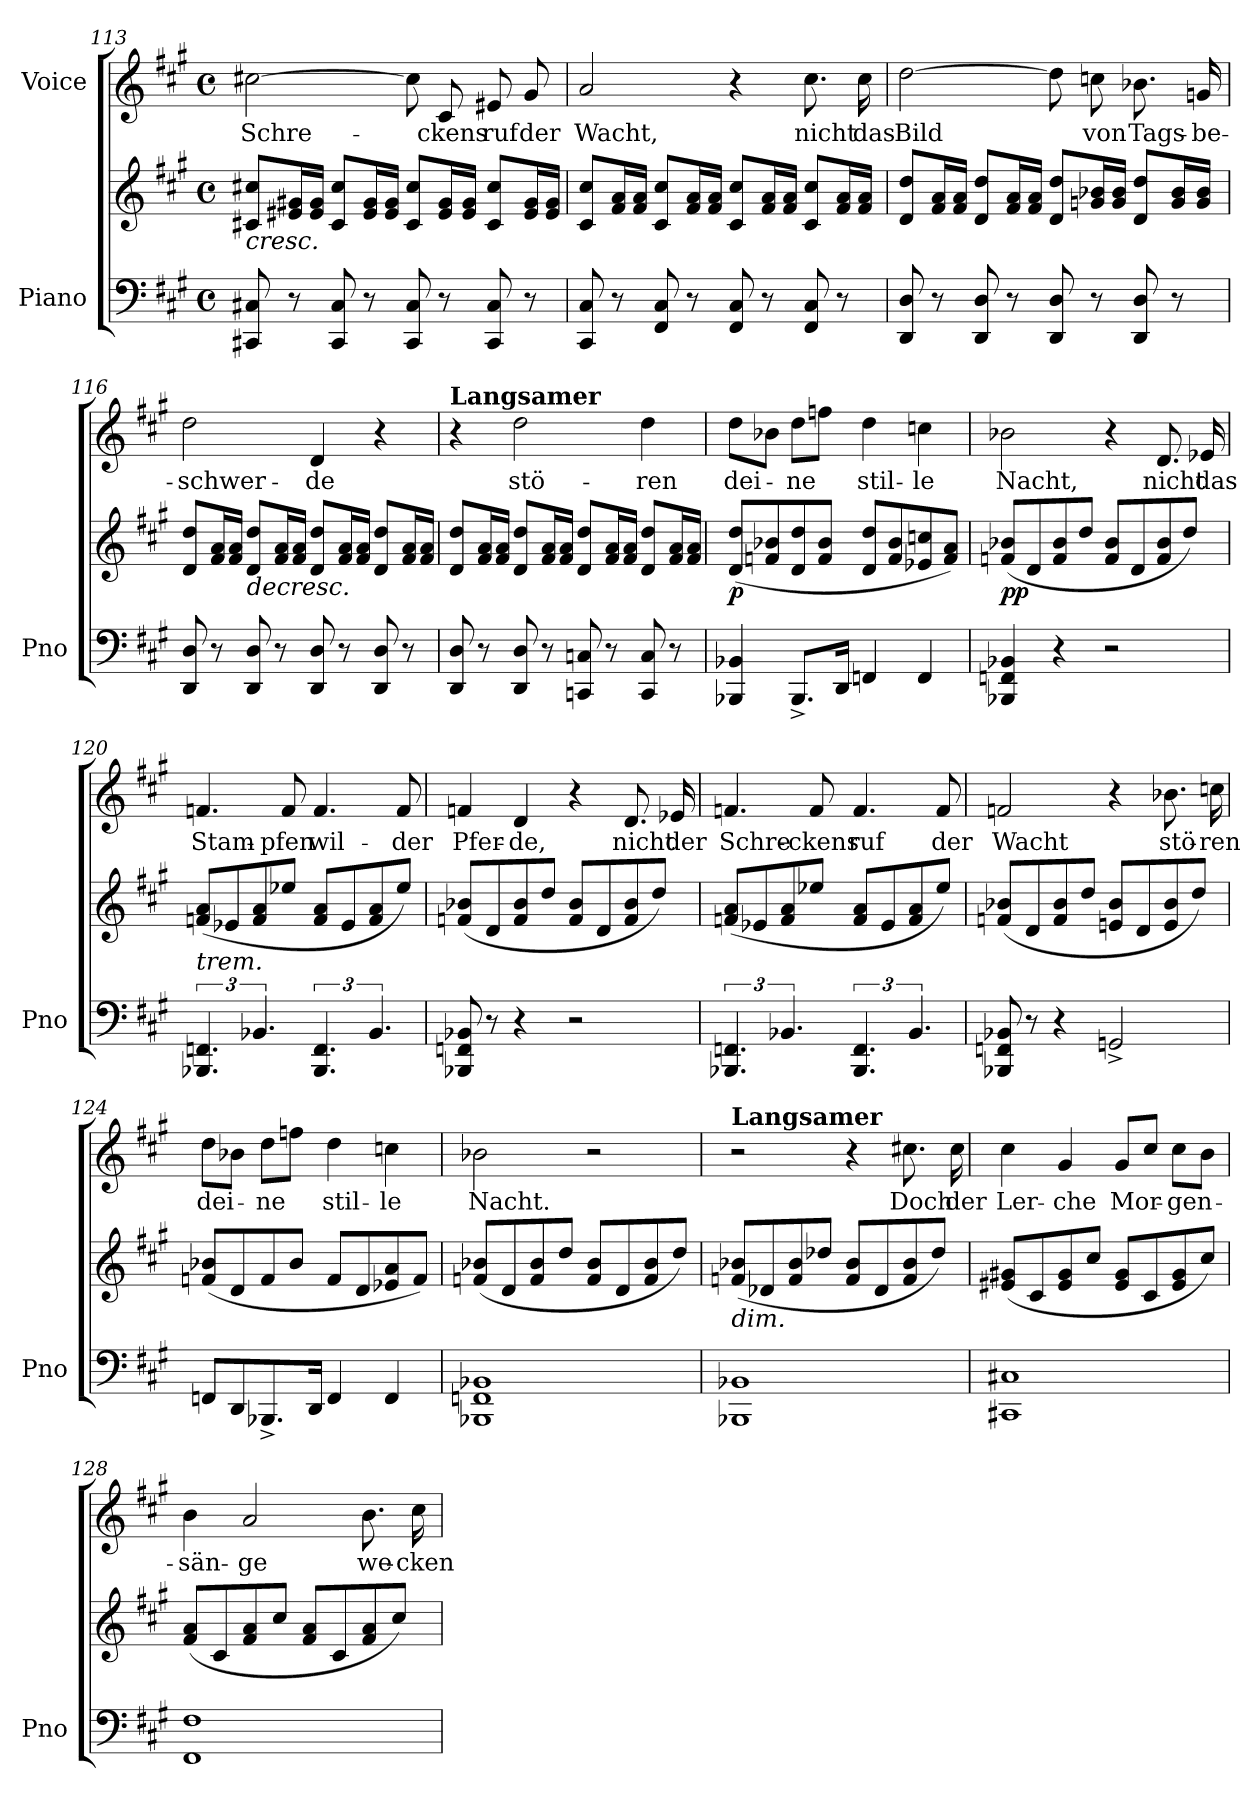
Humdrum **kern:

**kern	**kern	**dynam	**kern	**text
*part2	*part2	*part2	*part1	*part1
*staff3	*staff2	*staff2/3	*staff1	*staff1
*I"Piano	*	*	*I"Voice	*
*I'Pno	*	*	*	*
*clefF4	*clefG2	*	*clefG2	*
*k[f#c#g#]	*k[f#c#g#]	*	*k[f#c#g#]	*
*M4/4	*M4/4	*	*M4/4	*
*met(c)	*met(c)	*	*met(c)	*
=113	=113	=113	=113	=113
!	!LO:TX:b:i:t=cresc.	!	!	!
8CC#X/ 8C#X/	8c#X/ 8cc#X/L	.	[2cc#X\	Schre-
8r	16e#X/ 16g#X/L	.	.	.
.	16e#/ 16g#/JJ	.	.	.
8CC#/ 8C#/	8c#/ 8cc#/L	.	.	.
8r	16e#/ 16g#/L	.	.	.
.	16e#/ 16g#/JJ	.	.	.
8CC#/ 8C#/	8c#/ 8cc#/L	.	8cc#\]	.
8r	16e#/ 16g#/L	.	8c#/	-ckens
.	16e#/ 16g#/JJ	.	.	.
8CC#/ 8C#/	8c#/ 8cc#/L	.	8e#X/	ruf
8r	16e#/ 16g#/L	.	8g#/	der
.	16e#/ 16g#/JJ	.	.	.
=114	=114	=114	=114	=114
8CC#/ 8C#/	8c#/ 8cc#/L	.	2a/	Wacht,
8r	16f#/ 16a/L	.	.	.
.	16f#/ 16a/JJ	.	.	.
8FF#/ 8C#/	8c#/ 8cc#/L	.	.	.
8r	16f#/ 16a/L	.	.	.
.	16f#/ 16a/JJ	.	.	.
8FF#/ 8C#/	8c#/ 8cc#/L	.	4r	.
8r	16f#/ 16a/L	.	.	.
.	16f#/ 16a/JJ	.	.	.
8FF#/ 8C#/	8c#/ 8cc#/L	.	8.cc#\	nicht
8r	16f#/ 16a/L	.	.	.
.	16f#/ 16a/JJ	.	16cc#\	das
=115	=115	=115	=115	=115
8DD/ 8D/	8d/ 8dd/L	.	[2dd\	Bild
8r	16f#/ 16a/L	.	.	.
.	16f#/ 16a/JJ	.	.	.
8DD/ 8D/	8d/ 8dd/L	.	.	.
8r	16f#/ 16a/L	.	.	.
.	16f#/ 16a/JJ	.	.	.
8DD/ 8D/	8d/ 8dd/L	.	8dd\]	.
8r	16gn/ 16b-X/L	.	8ccn\	von
.	16g/ 16b-/JJ	.	.	.
8DD/ 8D/	8d/ 8dd/L	.	8.b-X\	Tags-
8r	16g/ 16b-/L	.	.	.
.	16g/ 16b-/JJ	.	16gn/	-be-
=116	=116	=116	=116	=116
8DD/ 8D/	8d/ 8dd/L	.	2dd\	-schwer-
8r	16f#/ 16a/L	.	.	.
.	16f#/ 16a/JJ	.	.	.
!	!LO:TX:b:i:t=decresc.	!	!	!
8DD/ 8D/	8d/ 8dd/L	.	.	.
8r	16f#/ 16a/L	.	.	.
.	16f#/ 16a/JJ	.	.	.
8DD/ 8D/	8d/ 8dd/L	.	4d/	-de
8r	16f#/ 16a/L	.	.	.
.	16f#/ 16a/JJ	.	.	.
8DD/ 8D/	8d/ 8dd/L	.	4r	.
8r	16f#/ 16a/L	.	.	.
.	16f#/ 16a/JJ	.	.	.
=117	=117	=117	=117	=117
!	!	!	!LO:TX:a:B:t=Langsamer	!
8DD/ 8D/	8d/ 8dd/L	.	4r	.
8r	16f#/ 16a/L	.	.	.
.	16f#/ 16a/JJ	.	.	.
8DD/ 8D/	8d/ 8dd/L	.	2dd\	stö-
8r	16f#/ 16a/L	.	.	.
.	16f#/ 16a/JJ	.	.	.
8CCn/ 8Cn/	8d/ 8dd/L	.	.	.
8r	16f#/ 16a/L	.	.	.
.	16f#/ 16a/JJ	.	.	.
8CC/ 8C/	8d/ 8dd/L	.	4dd\	-ren
8r	16f#/ 16a/L	.	.	.
.	16f#/ 16a/JJ	.	.	.
=118	=118	=118	=118	=118
!	!	!LO:DY:b	!	!
4BBB-X/ 4BB-X/	(8d/ 8dd/L	p	8dd\L	dei-
.	8fn/ 8b-X/	.	8b-X\J	.
8.BBB-^>/L	8d/ 8dd/	.	8dd\L	-ne
.	8f/ 8b-/J	.	8ffn\J	.
16DD/Jk	.	.	.	.
4FFn/	8d/ 8dd/L	.	4dd\	stil-
.	8f/ 8b-/	.	.	.
4FF/	8e-X/ 8ccn/	.	4ccn\	-le
.	8f/ 8a/J)	.	.	.
=119	=119	=119	=119	=119
!	!	!LO:DY:b	!	!
4BBB-X/ 4FFn/ 4BB-X/	(8fn/ 8b-X/L	pp	2b-X\	Nacht,
.	8d/	.	.	.
4r	8f/ 8b-/	.	.	.
.	8dd/J	.	.	.
2r	8f/ 8b-/L	.	4r	.
.	8d/	.	.	.
.	8f/ 8b-/	.	8.d/	nicht
.	8dd/J)	.	.	.
.	.	.	16e-X/	das
=120	=120	=120	=120	=120
!LO:TX:i:t=trem.	!	!	!	!
6.BBB-X/ 6.FFn/	(8fn/ 8a/L	.	4.fn/	Stam-
.	8e-X/	.	.	.
6.BB-X/	8f/ 8a/	.	.	.
.	8ee-X/J	.	8f/	-pfen
6.BBB-/ 6.FF/	8f/ 8a/L	.	4.f/	wil-
.	8e-/	.	.	.
6.BB-/	8f/ 8a/	.	.	.
.	8ee-/J)	.	8f/	-der
=121	=121	=121	=121	=121
8BBB-X/ 8FFn/ 8BB-X/	(8fn/ 8b-X/L	.	4fn/	Pfer-
8r	8d/	.	.	.
4r	8f/ 8b-/	.	4d/	-de,
.	8dd/J	.	.	.
2r	8f/ 8b-/L	.	4r	.
.	8d/	.	.	.
.	8f/ 8b-/	.	8.d/	nicht
.	8dd/J)	.	.	.
.	.	.	16e-X/	der
=122	=122	=122	=122	=122
6.BBB-X/ 6.FFn/	(8fn/ 8a/L	.	4.fn/	Schre-
.	8e-X/	.	.	.
6.BB-X/	8f/ 8a/	.	.	.
.	8ee-X/J	.	8f/	-ckens
6.BBB-/ 6.FF/	8f/ 8a/L	.	4.f/	ruf
.	8e-/	.	.	.
6.BB-/	8f/ 8a/	.	.	.
.	8ee-/J)	.	8f/	der
=123	=123	=123	=123	=123
8BBB-X/ 8FFn/ 8BB-X/	(8fn/ 8b-X/L	.	2fn/	Wacht
8r	8d/	.	.	.
4r	8f/ 8b-/	.	.	.
.	8dd/J	.	.	.
2GGn^>/	8en/ 8b-/L	.	4r	.
.	8d/	.	.	.
.	8e/ 8b-/	.	8.b-X\	stö-
.	8dd/J)	.	.	.
.	.	.	16ccn\	-ren
=124	=124	=124	=124	=124
8FFn/L	(8fn/ 8b-X/L	.	8dd\L	dei-
8DD/	8d/	.	8b-X\J	.
8.BBB-X^>/	8f/	.	8dd\L	-ne
.	8b-/J	.	8ffn\J	.
16DD/Jk	.	.	.	.
4FF/	8f/L	.	4dd\	stil-
.	8d/	.	.	.
4FF/	8e-X/ 8a/	.	4ccn\	-le
.	8f/J)	.	.	.
=125	=125	=125	=125	=125
1BBB-X 1FFn 1BB-X	(8fn/ 8b-X/L	.	2b-X\	Nacht.
.	8d/	.	.	.
.	8f/ 8b-/	.	.	.
.	8dd/J	.	.	.
.	8f/ 8b-/L	.	2r	.
.	8d/	.	.	.
.	8f/ 8b-/	.	.	.
.	8dd/J)	.	.	.
=126	=126	=126	=126	=126
!	!	!	!LO:TX:a:B:t=Langsamer	!
!	!LO:TX:b:i:t=dim.	!	!	!
1BBB-X 1BB-X	(8fn/ 8b-X/L	.	2r	.
.	8d-X/	.	.	.
.	8f/ 8b-/	.	.	.
.	8dd-X/J	.	.	.
.	8f/ 8b-/L	.	4r	.
.	8d-/	.	.	.
.	8f/ 8b-/	.	8.cc#X\	Doch
.	8dd-/J)	.	.	.
.	.	.	16cc#\	der
=127	=127	=127	=127	=127
1CC#X 1C#X	(8e#X/ 8g#X/L	.	4cc#\	Ler-
.	8c#/	.	.	.
.	8e#/ 8g#/	.	4g#/	-che
.	8cc#/J	.	.	.
.	8e#/ 8g#/L	.	8g#/L	Mor-
.	8c#/	.	8cc#/J	.
.	8e#/ 8g#/	.	8cc#\L	-gen-
.	8cc#/J)	.	8b\J	.
=128	=128	=128	=128	=128
1FF# 1F#	(8f#/ 8a/L	.	4b\	-sän-
.	8c#/	.	.	.
.	8f#/ 8a/	.	2a/	-ge
.	8cc#/J	.	.	.
.	8f#/ 8a/L	.	.	.
.	8c#/	.	.	.
.	8f#/ 8a/	.	8.b\	we-
.	8cc#/J)	.	.	.
.	.	.	16cc#\	-cken
=	=	=	=	=
*-	*-	*-	*-	*-
